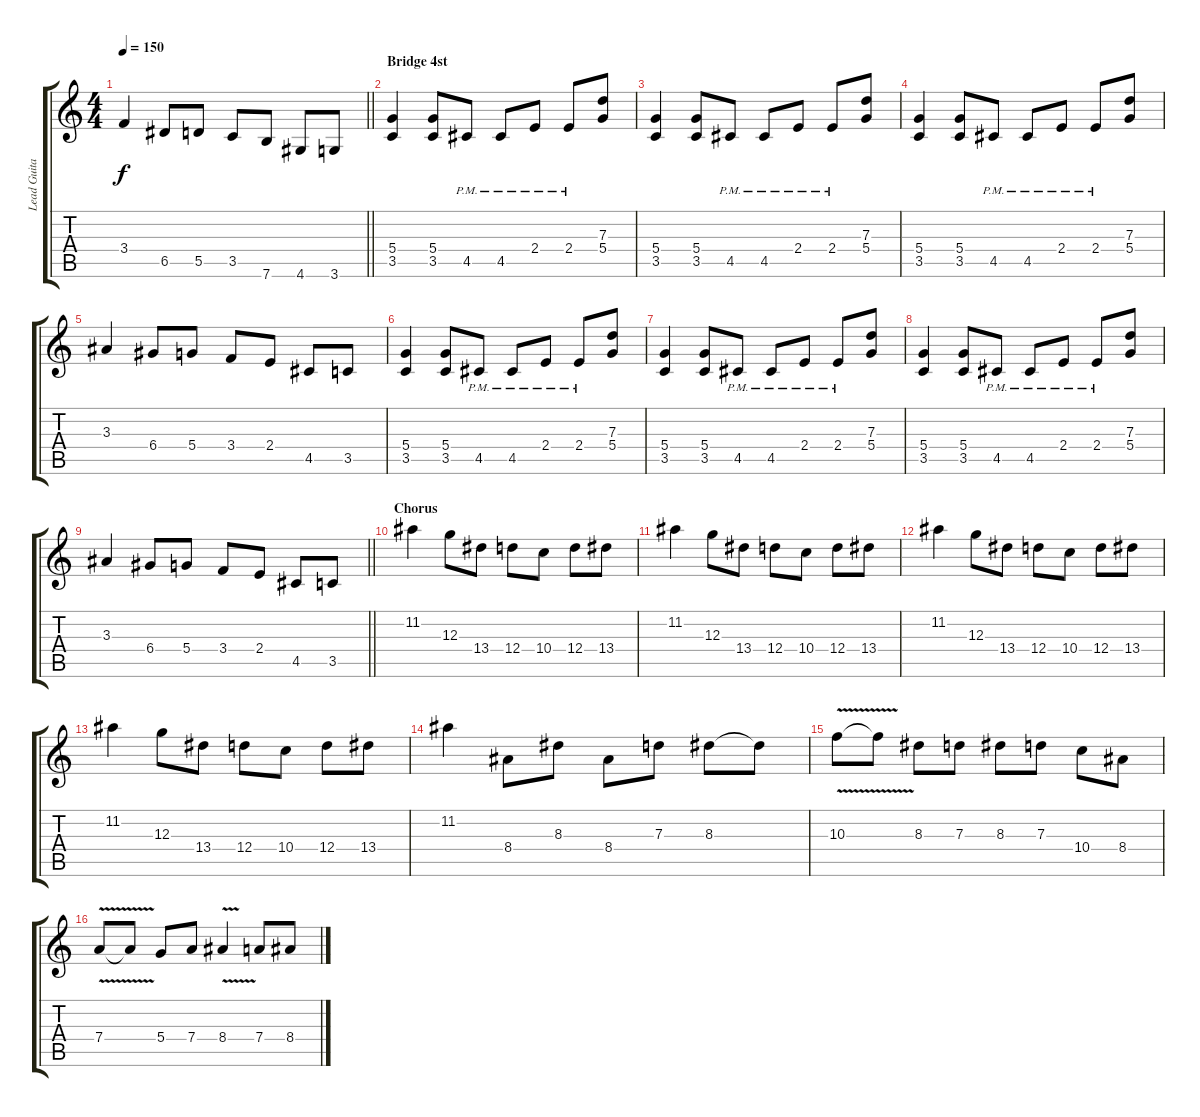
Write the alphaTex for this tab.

\track ("Lead Guitar " "Lead Guita") {instrument distortionguitar}
\staff {score tabs}
\tuning (E4 B3 G3 D3 A2 E2) {hide}
\ts (4 4)
\tempo 150
\clef g2
\barLineRight lightlight
\ks c
3.4.4{dy f} 6.5.8 5.5.8 3.5.8 7.6.8 4.6.8 3.6.8 |
\section ("" "Bridge 4st")
(5.4 3.5).4 (5.4 3.5).8 4.5{pm}.8 4.5{pm}.8 2.4{pm}.8 2.4{pm}.8 (7.3 5.4).8 |
(5.4 3.5).4 (5.4 3.5).8 4.5{pm}.8 4.5{pm}.8 2.4{pm}.8 2.4{pm}.8 (7.3 5.4).8 |
(5.4 3.5).4 (5.4 3.5).8 4.5{pm}.8 4.5{pm}.8 2.4{pm}.8 2.4{pm}.8 (7.3 5.4).8 |
3.3.4 6.4.8 5.4.8 3.4.8 2.4.8 4.5.8 3.5.8 |
(5.4 3.5).4 (5.4 3.5).8 4.5{pm}.8 4.5{pm}.8 2.4{pm}.8 2.4{pm}.8 (7.3 5.4).8 |
(5.4 3.5).4 (5.4 3.5).8 4.5{pm}.8 4.5{pm}.8 2.4{pm}.8 2.4{pm}.8 (7.3 5.4).8 |
(5.4 3.5).4 (5.4 3.5).8 4.5{pm}.8 4.5{pm}.8 2.4{pm}.8 2.4{pm}.8 (7.3 5.4).8 |
\barLineRight lightlight
3.3.4 6.4.8 5.4.8 3.4.8 2.4.8 4.5.8 3.5.8 |
\section ("" "Chorus")
11.2.4 12.3.8 13.4.8 12.4.8 10.4.8 12.4.8 13.4.8 |
11.2.4 12.3.8 13.4.8 12.4.8 10.4.8 12.4.8 13.4.8 |
11.2.4 12.3.8 13.4.8 12.4.8 10.4.8 12.4.8 13.4.8 |
11.2.4 12.3.8 13.4.8 12.4.8 10.4.8 12.4.8 13.4.8 |
11.2.4 8.4.8 8.3.8 8.4.8 7.3.8 8.3.8 8.3{t}.8 |
10.3{v}.8 10.3{t}.8 8.3.8 7.3.8 8.3.8 7.3.8 10.4.8 8.4.8 |
7.4{v}.8 7.4{t}.8 5.4.8 7.4.8 8.4{v}.4 7.4.8 8.4.8
